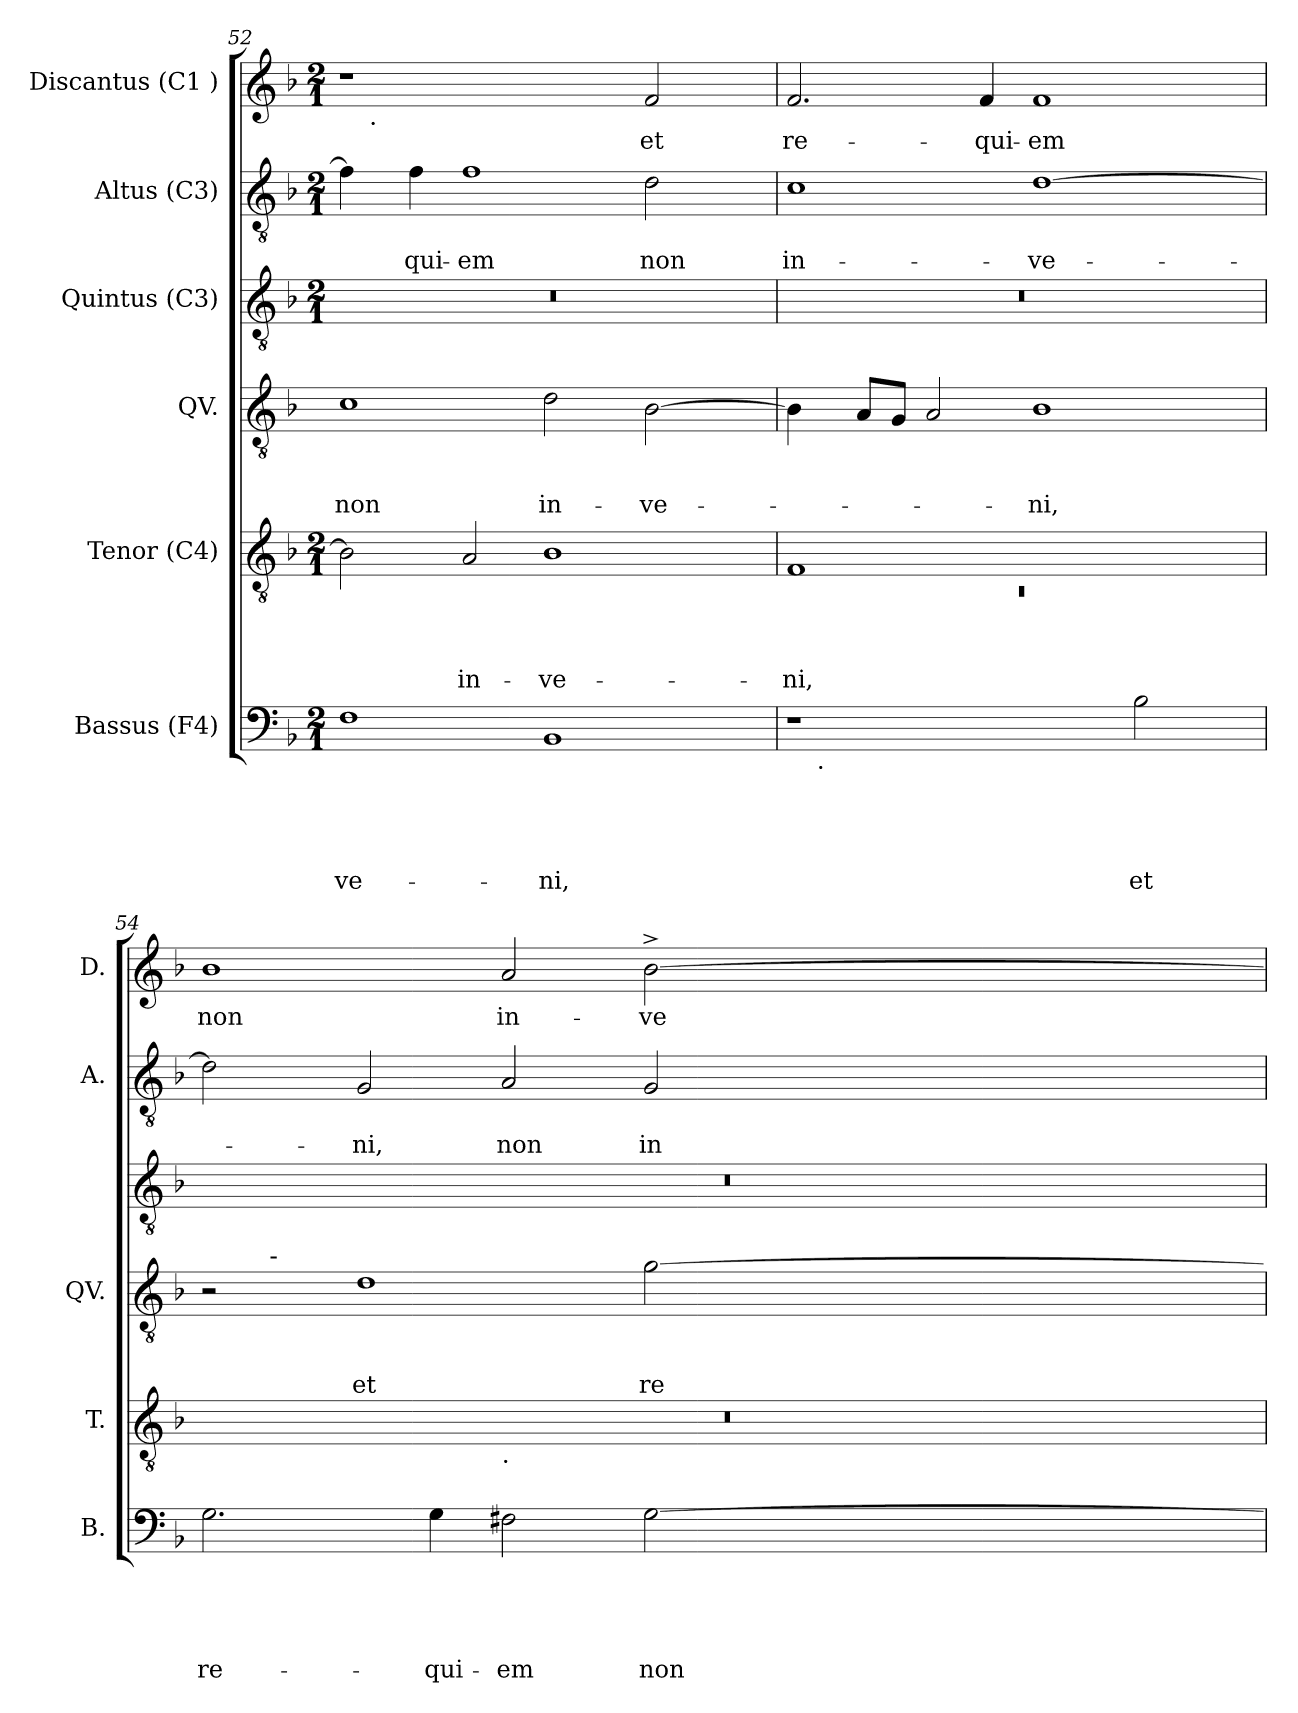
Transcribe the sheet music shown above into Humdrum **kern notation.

**kern	**text	**text	**text	**text	**text	**kern	**text	**text	**text	**text	**kern	**text	**text	**text	**kern	**kern	**text	**text	**kern	**text
*part6	*part6	*part6	*part6	*part6	*part6	*part5	*part5	*part5	*part5	*part5	*part4	*part4	*part4	*part4	*part3	*part2	*part2	*part2	*part1	*part1
*staff6	*staff6	*staff6	*staff6	*staff6	*staff6	*staff5	*staff5	*staff5	*staff5	*staff5	*staff4	*staff4	*staff4	*staff4	*staff3	*staff2	*staff2	*staff2	*staff1	*staff1
*I"Bassus (F4)	*	*	*	*	*	*I"Tenor (C4)	*	*	*	*	*I"QV.	*	*	*	*I"Quintus (C3)	*I"Altus (C3)	*	*	*I"Discantus (C1 )	*
*I'B.	*	*	*	*	*	*I'T.	*	*	*	*	*I'QV.	*	*	*	*	*I'A.	*	*	*I'D.	*
*clefF4	*	*	*	*	*	*clefGv2	*	*	*	*	*clefGv2	*	*	*	*clefGv2	*clefGv2	*	*	*clefG2	*
*k[b-]	*	*	*	*	*	*k[b-]	*	*	*	*	*k[b-]	*	*	*	*k[b-]	*k[b-]	*	*	*k[b-]	*
*F:	*	*	*	*	*	*F:	*	*	*	*	*F:	*	*	*	*F:	*F:	*	*	*F:	*
*M2/1	*	*	*	*	*	*M2/1	*	*	*	*	*	*	*	*	*M2/1	*M2/1	*	*	*M2/1	*
=52	=52	=52	=52	=52	=52	=52	=52	=52	=52	=52	=52	=52	=52	=52	=52	=52	=52	=52	=52	=52
!	!	!	!	!	!LO:LY:b	!	!	!	!	!	!	!	!	!LO:LY:b	!	!	!	!	!	!
*	*	*	*	*	*	*	*	*	*	*	*	*	*	*	*	*	*	*	*^	*
1F	.	.	.	.	-ve-	2B-\]	.	.	.	.	1c	.	.	non	0r	4f\]	.	.	1r	16.ryy	.
!	!	!	!	!	!	!	!	!	!	!	!	!	!	!	!	!	!	!	!	!LO:TX:b:t=.	!
.	.	.	.	.	.	.	.	.	.	.	.	.	.	.	.	.	.	.	.	1ryy	.
!	!	!	!	!	!	!	!	!	!	!	!	!	!	!	!	!	!	!LO:LY:b	!	!	!
.	.	.	.	.	.	.	.	.	.	.	.	.	.	.	.	4f\	.	-qui-	.	.	.
!	!	!	!	!	!	!	!	!	!	!LO:LY:b	!	!	!	!	!	!	!	!LO:LY:b:rj	!	!	!
.	.	.	.	.	.	2A/	.	.	.	in-	.	.	.	.	.	1f	.	-em	.	.	.
!	!	!	!	!	!LO:LY:b	!	!	!	!	!LO:LY:b	!	!	!	!LO:LY:b	!	!	!	!	!	!	!
1BB-	.	.	.	.	-ni,	1B-	.	.	.	-ve-	2d\	.	.	in-	.	.	.	.	2ryy	.	.
.	.	.	.	.	.	.	.	.	.	.	.	.	.	.	.	.	.	.	.	2ryy	.
!	!	!	!	!	!	!	!	!	!	!	!	!	!	!LO:LY:b	!	!	!	!LO:LY:b	!	!	!LO:LY:b
.	.	.	.	.	.	.	.	.	.	.	[>2B-\	.	.	-ve-	.	2d\	.	non	2f/	.	et
.	.	.	.	.	.	.	.	.	.	.	.	.	.	.	.	.	.	.	.	4ryy	.
.	.	.	.	.	.	.	.	.	.	.	.	.	.	.	.	.	.	.	.	8ryy	.
.	.	.	.	.	.	.	.	.	.	.	.	.	.	.	.	.	.	.	.	32ryy	.
=53	=53	=53	=53	=53	=53	=53	=53	=53	=53	=53	=53	=53	=53	=53	=53	=53	=53	=53	=53	=53	=53
*	*	*	*	*	*	*^	*	*	*	*	*	*	*	*	*	*	*	*	*	*	*
!	!	!	!	!	!	!	!LO:N:vis=1	!	!	!	!LO:LY:b	!	!	!	!	!	!	!	!LO:LY:b	!	!	!LO:LY:b
*^	*	*	*	*	*	*	*	*	*	*	*	*	*	*	*	*	*	*	*	*v	*v	*
1r	16.ryy	.	.	.	.	.	1F	0rC	.	.	.	-ni,	4B-\]	.	.	.	0r	1c	.	in-	2.f/	re-
!	!LO:TX:b:t=.	!	!	!	!	!	!	!	!	!	!	!	!	!	!	!	!	!	!	!	!	!
.	1ryy	.	.	.	.	.	.	.	.	.	.	.	.	.	.	.	.	.	.	.	.	.
.	.	.	.	.	.	.	.	.	.	.	.	.	8A/L	.	.	.	.	.	.	.	.	.
.	.	.	.	.	.	.	.	.	.	.	.	.	8G/J	.	.	.	.	.	.	.	.	.
.	.	.	.	.	.	.	.	.	.	.	.	.	2A/	.	.	.	.	.	.	.	.	.
!	!	!	!	!	!	!	!	!	!	!	!	!	!	!	!	!	!	!	!	!	!	!LO:LY:b
.	.	.	.	.	.	.	.	.	.	.	.	.	.	.	.	.	.	.	.	.	4f/	-qui-
!	!	!	!	!	!	!	!	!	!	!	!	!	!	!	!	!LO:LY:b	!	!	!	!LO:LY:b	!	!LO:LY:b:rj
2ryy	.	.	.	.	.	.	1ryy	.	.	.	.	.	1B-	.	.	-ni,	.	[<1d	.	-ve-	1f	-em
.	2ryy	.	.	.	.	.	.	.	.	.	.	.	.	.	.	.	.	.	.	.	.	.
!	!	!	!	!	!	!LO:LY:b	!	!	!	!	!	!	!	!	!	!	!	!	!	!	!	!
2B-\	.	.	.	.	.	et	.	.	.	.	.	.	.	.	.	.	.	.	.	.	.	.
.	4ryy	.	.	.	.	.	.	.	.	.	.	.	.	.	.	.	.	.	.	.	.	.
.	8ryy	.	.	.	.	.	.	.	.	.	.	.	.	.	.	.	.	.	.	.	.	.
.	32ryy	.	.	.	.	.	.	.	.	.	.	.	.	.	.	.	.	.	.	.	.	.
!!LO:LB:g=z
=54	=54	=54	=54	=54	=54	=54	=54	=54	=54	=54	=54	=54	=54	=54	=54	=54	=54	=54	=54	=54	=54	=54
!	!	!	!	!	!	!LO:LY:b	!	!	!	!	!	!	!	!	!	!	!	!	!	!	!	!LO:LY:b
*v	*v	*	*	*	*	*	*	*	*	*	*	*	*^	*	*	*	*	*	*	*	*	*
2.G\	.	.	.	.	re-	0r	1ryy	.	.	.	.	2r	8ryy	.	.	.	0r	2d\]	.	.	1b-	non
.	.	.	.	.	.	.	.	.	.	.	.	.	32ryy	.	.	.	.	.	.	.	.	.
!	!	!	!	!	!	!	!	!	!	!	!	!	!LO:TX:a:t=-	!	!	!	!	!	!	!	!	!
.	.	.	.	.	.	.	.	.	.	.	.	.	1ryy	.	.	.	.	.	.	.	.	.
!	!	!	!	!	!	!	!	!	!	!	!	!	!	!	!	!LO:LY:b	!	!	!	!LO:LY:b	!	!
.	.	.	.	.	.	.	.	.	.	.	.	1d	.	.	.	et	.	2G/	.	-ni,	.	.
!	!	!	!	!	!LO:LY:b	!	!	!	!	!	!	!	!	!	!	!	!	!	!	!	!	!
4G\	.	.	.	.	-qui-	.	.	.	.	.	.	.	.	.	.	.	.	.	.	.	.	.
!	!	!	!	!	!	!	!LO:TX:b:t=.	!	!	!	!	!	!	!	!	!	!	!	!	!	!	!
!	!	!	!	!	!LO:LY:b	!	!	!	!	!	!	!	!	!	!	!	!	!	!	!LO:LY:b	!	!LO:LY:b
2F#X\	.	.	.	.	-em	.	1ryy	.	.	.	.	.	.	.	.	.	.	2A/	.	non	2a/	in-
.	.	.	.	.	.	.	.	.	.	.	.	.	2ryy	.	.	.	.	.	.	.	.	.
!	!	!	!	!	!LO:LY:b	!	!	!	!	!	!	!	!	!	!	!LO:LY:b	!	!	!	!LO:LY:b	!	!LO:LY:b
[>2G\	.	.	.	.	non	.	.	.	.	.	.	[>2g\	.	.	.	re-	.	2G/	.	in	[>2b-^>\	-ve-
.	.	.	.	.	.	.	.	.	.	.	.	.	4ryy	.	.	.	.	.	.	.	.	.
.	.	.	.	.	.	.	.	.	.	.	.	.	16.ryy	.	.	.	.	.	.	.	.	.
*	*	*	*	*	*	*v	*v	*	*	*	*	*	*	*	*	*	*	*	*	*	*	*
*	*	*	*	*	*	*	*	*	*	*	*v	*v	*	*	*	*	*	*	*	*	*
=	=	=	=	=	=	=	=	=	=	=	=	=	=	=	=	=	=	=	=	=
*-	*-	*-	*-	*-	*-	*-	*-	*-	*-	*-	*-	*-	*-	*-	*-	*-	*-	*-	*-	*-
